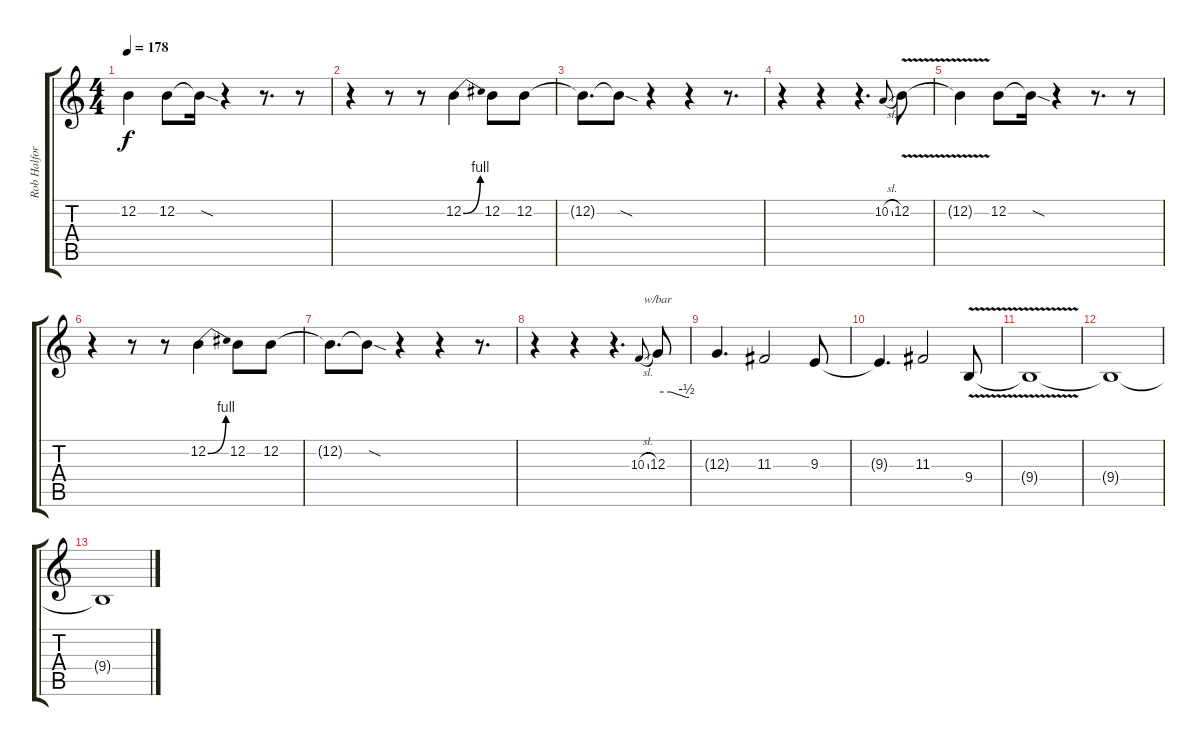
\track ("Rob Halford" "Rob Halfor") {instrument violin}
\staff {score tabs}
\tuning (E4 B3 G3 D3 A2 E2) {hide}
\ts (4 4)
\tempo 178
\clef g2
\ks c
12.2{t}.4{dy f} 12.2.8 12.2{sod t}.16 r.4 r.8{d} r.8 |
r.4 r.8 r.8 12.2{be (bend 0 0 60 4)}.4 12.2.8 12.2.8 |
12.2{t}.8{d} 12.2{sod t}.8 r.4 r.4 r.8{d} |
r.4 r.4 r.4{d} 10.2{sl}.8{gr onbeat} 12.2{v}.8 |
12.2{t}.4 12.2.8 12.2{sod t}.16 r.4 r.8{d} r.8 |
r.4 r.8 r.8 12.2{be (bend 0 0 60 4)}.4 12.2.8 12.2.8 |
12.2{t}.8{d} 12.2{sod t}.8 r.4 r.4 r.8{d} |
r.4 r.4 r.4{d} 10.3{sl}.8{gr onbeat} 12.3.8{tbe (custom default 0 0 25 0 55 -2 60 -2)} |
12.3{t}.4{d} 11.3.2 9.3.8 |
9.3{t}.4{d} 11.3.2 9.4{v}.8 |
9.4{t}.1 |
9.4{t}.1 |
9.4{t}.1
